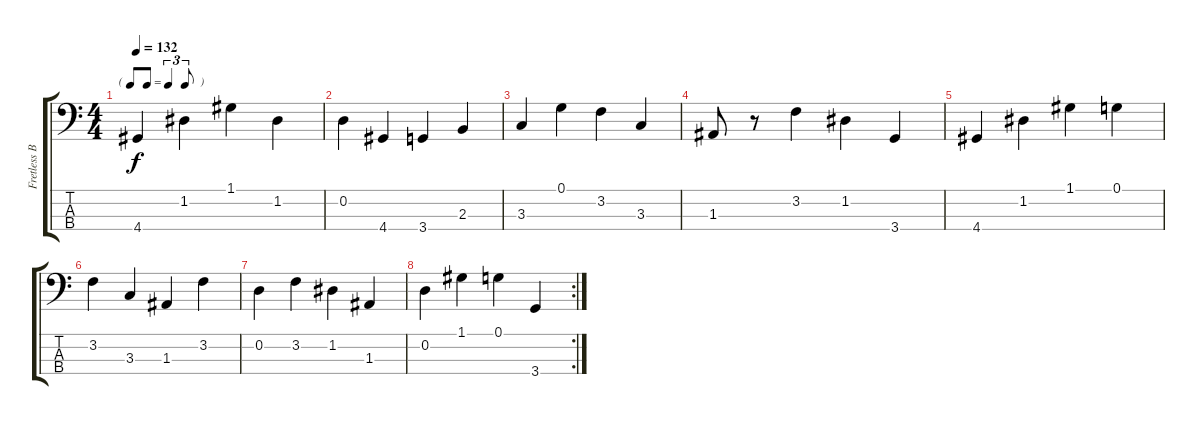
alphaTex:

\track ("Fretless Bass" "Fretless B") {instrument fretlessbass}
\staff {score tabs}
\tuning (G2 D2 A1 E1) {hide}
\ts (4 4)
\tf triplet8th
\tempo 132
\clef f4
\ks c
4.4.4{dy f} 1.2.4 1.1.4 1.2.4 |
0.2.4 4.4.4 3.4.4 2.3.4 |
3.3.4 0.1.4 3.2.4 3.3.4 |
1.3.8 r.8 3.2.4 1.2.4 3.4.4 |
4.4.4 1.2.4 1.1.4 0.1.4 |
3.2.4 3.3.4 1.3.4 3.2.4 |
0.2.4 3.2.4 1.2.4 1.3.4 |
\rc 2
0.2.4 1.1.4 0.1.4 3.4.4
